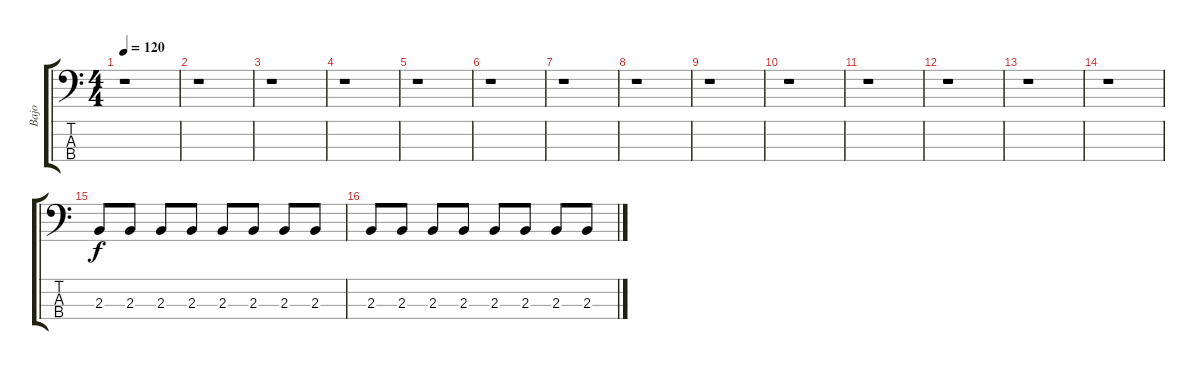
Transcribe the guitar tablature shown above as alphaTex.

\track ("Bajo" "Bajo") {instrument fretlessbass}
\staff {score tabs}
\tuning (G2 D2 A1 E1) {hide}
\ts (4 4)
\tempo 120
\clef f4
\ks c
r.1{dy f} |
r.1 |
r.1 |
r.1 |
r.1 |
r.1 |
r.1 |
r.1 |
r.1 |
r.1 |
r.1 |
r.1 |
r.1 |
r.1 |
2.3.8 2.3.8 2.3.8 2.3.8 2.3.8 2.3.8 2.3.8 2.3.8 |
2.3.8 2.3.8 2.3.8 2.3.8 2.3.8 2.3.8 2.3.8 2.3.8
